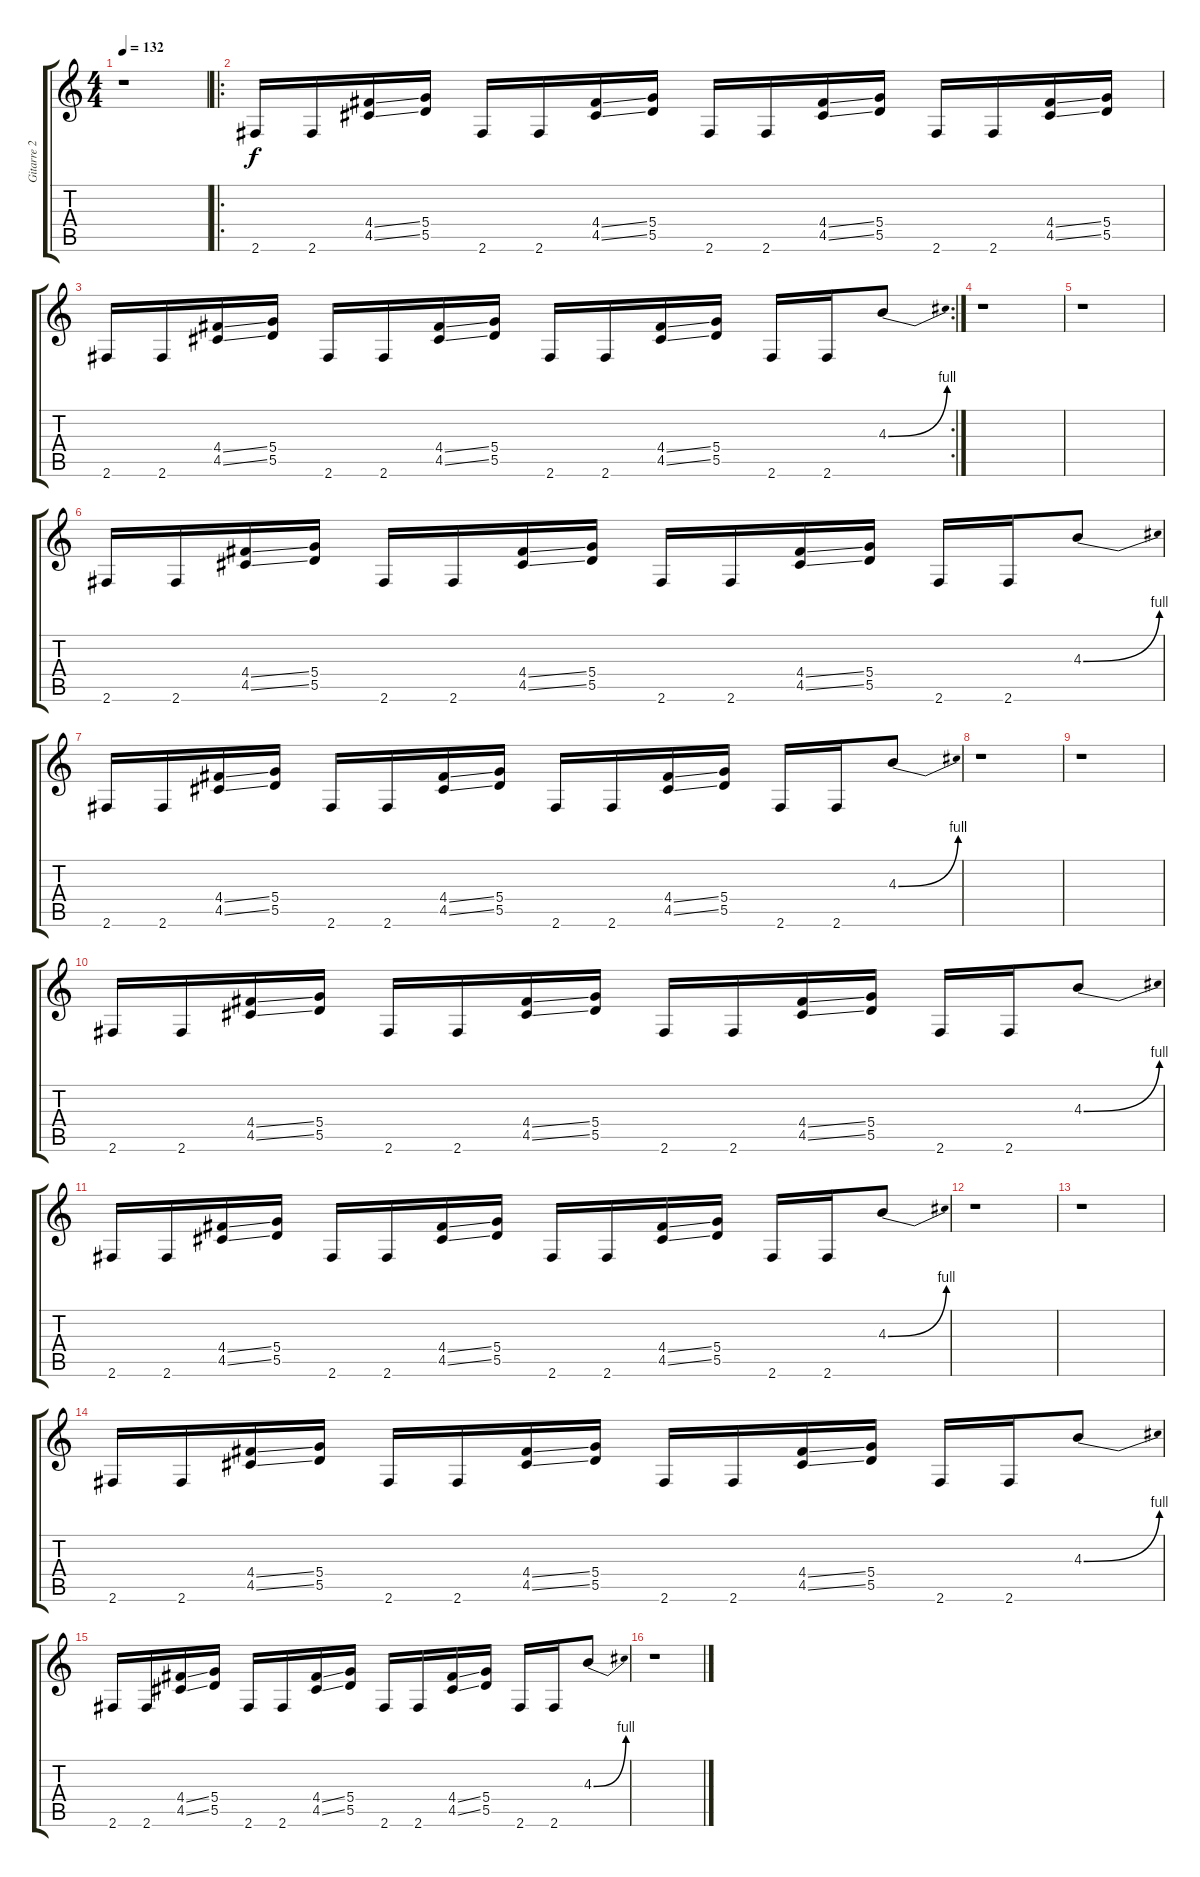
\track ("Gitarre 2" "Gitarre 2") {instrument distortionguitar}
\staff {score tabs}
\tuning (E4 B3 G3 D3 A2 E2) {hide}
\ts (4 4)
\tempo 132
\clef g2
\ks c
r.1{dy f instrument distortionguitar} |
\ro
2.6.16 2.6.16 (4.4{ss} 4.5{ss}).16 (5.4 5.5).16 2.6.16 2.6.16 (4.4{ss} 4.5{ss}).16 (5.4 5.5).16 2.6.16 2.6.16 (4.4{ss} 4.5{ss}).16 (5.4 5.5).16 2.6.16 2.6.16 (4.4{ss} 4.5{ss}).16 (5.4 5.5).16 |
\rc 2
2.6.16 2.6.16 (4.4{ss} 4.5{ss}).16 (5.4 5.5).16 2.6.16 2.6.16 (4.4{ss} 4.5{ss}).16 (5.4 5.5).16 2.6.16 2.6.16 (4.4{ss} 4.5{ss}).16 (5.4 5.5).16 2.6.16 2.6.16 4.3{be (bend 0 0 60 4)}.8 |
r.1 |
r.1 |
2.6.16 2.6.16 (4.4{ss} 4.5{ss}).16 (5.4 5.5).16 2.6.16 2.6.16 (4.4{ss} 4.5{ss}).16 (5.4 5.5).16 2.6.16 2.6.16 (4.4{ss} 4.5{ss}).16 (5.4 5.5).16 2.6.16 2.6.16 4.3{be (bend 0 0 60 4)}.8 |
2.6.16 2.6.16 (4.4{ss} 4.5{ss}).16 (5.4 5.5).16 2.6.16 2.6.16 (4.4{ss} 4.5{ss}).16 (5.4 5.5).16 2.6.16 2.6.16 (4.4{ss} 4.5{ss}).16 (5.4 5.5).16 2.6.16 2.6.16 4.3{be (bend 0 0 60 4)}.8 |
r.1 |
r.1 |
2.6.16 2.6.16 (4.4{ss} 4.5{ss}).16 (5.4 5.5).16 2.6.16 2.6.16 (4.4{ss} 4.5{ss}).16 (5.4 5.5).16 2.6.16 2.6.16 (4.4{ss} 4.5{ss}).16 (5.4 5.5).16 2.6.16 2.6.16 4.3{be (bend 0 0 60 4)}.8 |
2.6.16 2.6.16 (4.4{ss} 4.5{ss}).16 (5.4 5.5).16 2.6.16 2.6.16 (4.4{ss} 4.5{ss}).16 (5.4 5.5).16 2.6.16 2.6.16 (4.4{ss} 4.5{ss}).16 (5.4 5.5).16 2.6.16 2.6.16 4.3{be (bend 0 0 60 4)}.8 |
r.1 |
r.1 |
2.6.16 2.6.16 (4.4{ss} 4.5{ss}).16 (5.4 5.5).16 2.6.16 2.6.16 (4.4{ss} 4.5{ss}).16 (5.4 5.5).16 2.6.16 2.6.16 (4.4{ss} 4.5{ss}).16 (5.4 5.5).16 2.6.16 2.6.16 4.3{be (bend 0 0 60 4)}.8 |
2.6.16 2.6.16 (4.4{ss} 4.5{ss}).16 (5.4 5.5).16 2.6.16 2.6.16 (4.4{ss} 4.5{ss}).16 (5.4 5.5).16 2.6.16 2.6.16 (4.4{ss} 4.5{ss}).16 (5.4 5.5).16 2.6.16 2.6.16 4.3{be (bend 0 0 60 4)}.8 |
r.1
